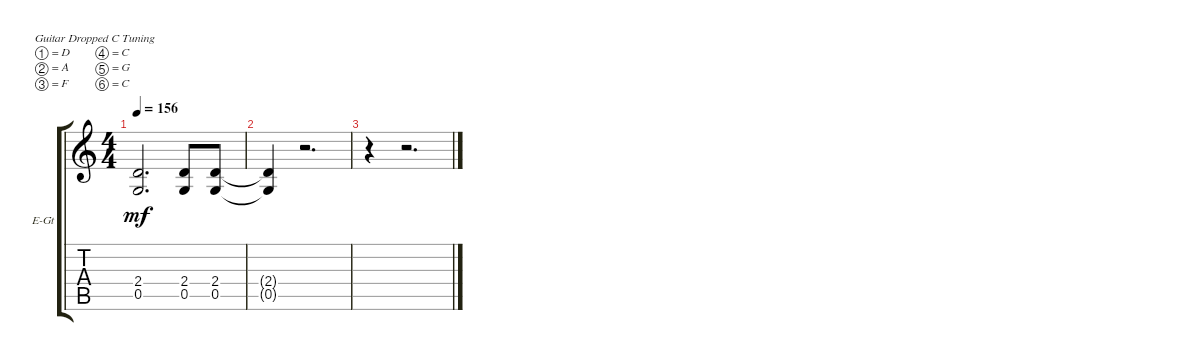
\bracketExtendMode groupsimilarinstruments
\firstSystemTrackNameOrientation horizontal
\otherSystemsTrackNameOrientation horizontal
\track ("Rhythm Guitar" "E-Gt") {instrument distortionguitar}
\staff {score tabs}
\tuning (D4 A3 F3 C3 G2 C2)
\ts (4 4)
\tempo 156
\clef g2
\ks c
(2.4 0.5).2{d dy mf} (2.4 0.5).8 (2.4 0.5).8 |
(2.4{t} 0.5{t}).4 r.2{d} |
r.4 r.2{d}
